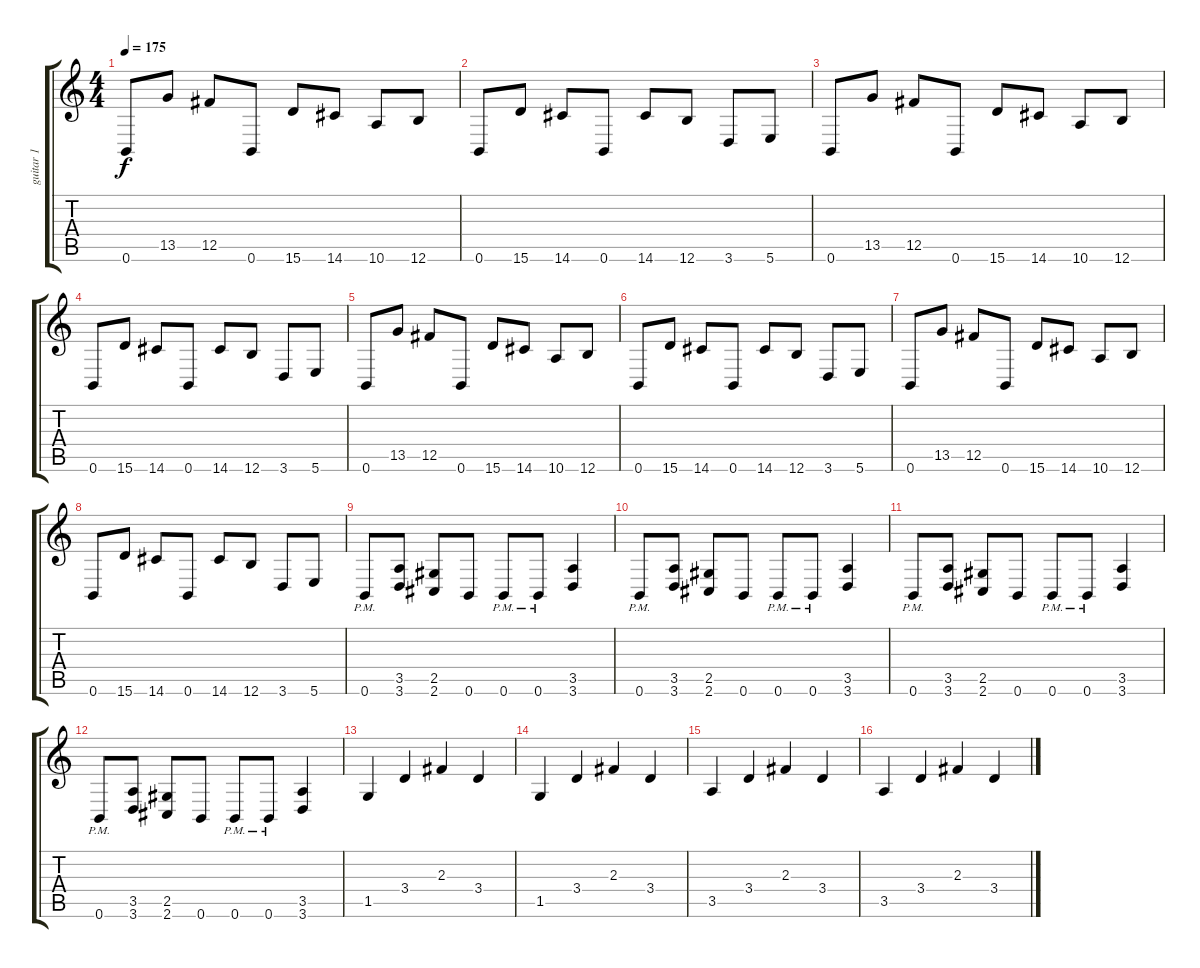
\track ("guitar 1" "guitar 1") {instrument distortionguitar}
\staff {score tabs}
\tuning (Db4 Ab3 E3 B2 Gb2 B1) {hide}
\ts (4 4)
\tempo 175
\clef g2
\ks c
0.6.8{dy f balance 8} 13.5.8 12.5.8 0.6.8 15.6.8 14.6.8 10.6.8 12.6.8 |
0.6.8 15.6.8 14.6.8 0.6.8 14.6.8 12.6.8 3.6.8 5.6.8 |
0.6.8 13.5.8 12.5.8 0.6.8 15.6.8 14.6.8 10.6.8 12.6.8 |
0.6.8 15.6.8 14.6.8 0.6.8 14.6.8 12.6.8 3.6.8 5.6.8 |
0.6.8 13.5.8 12.5.8 0.6.8 15.6.8 14.6.8 10.6.8 12.6.8 |
0.6.8 15.6.8 14.6.8 0.6.8 14.6.8 12.6.8 3.6.8 5.6.8 |
0.6.8 13.5.8 12.5.8 0.6.8 15.6.8 14.6.8 10.6.8 12.6.8 |
0.6.8 15.6.8 14.6.8 0.6.8 14.6.8 12.6.8 3.6.8 5.6.8 |
0.6{pm}.8 (3.5 3.6).8 (2.5 2.6).8 0.6.8 0.6{pm}.8 0.6{pm}.8 (3.5 3.6).4 |
0.6{pm}.8 (3.5 3.6).8 (2.5 2.6).8 0.6.8 0.6{pm}.8 0.6{pm}.8 (3.5 3.6).4 |
0.6{pm}.8 (3.5 3.6).8 (2.5 2.6).8 0.6.8 0.6{pm}.8 0.6{pm}.8 (3.5 3.6).4 |
0.6{pm}.8 (3.5 3.6).8 (2.5 2.6).8 0.6.8 0.6{pm}.8 0.6{pm}.8 (3.5 3.6).4 |
1.5.4{instrument electricguitarclean} 3.4.4 2.3.4 3.4.4 |
1.5.4{instrument electricguitarclean} 3.4.4 2.3.4 3.4.4 |
3.5.4 3.4.4 2.3.4 3.4.4 |
3.5.4 3.4.4 2.3.4 3.4.4
